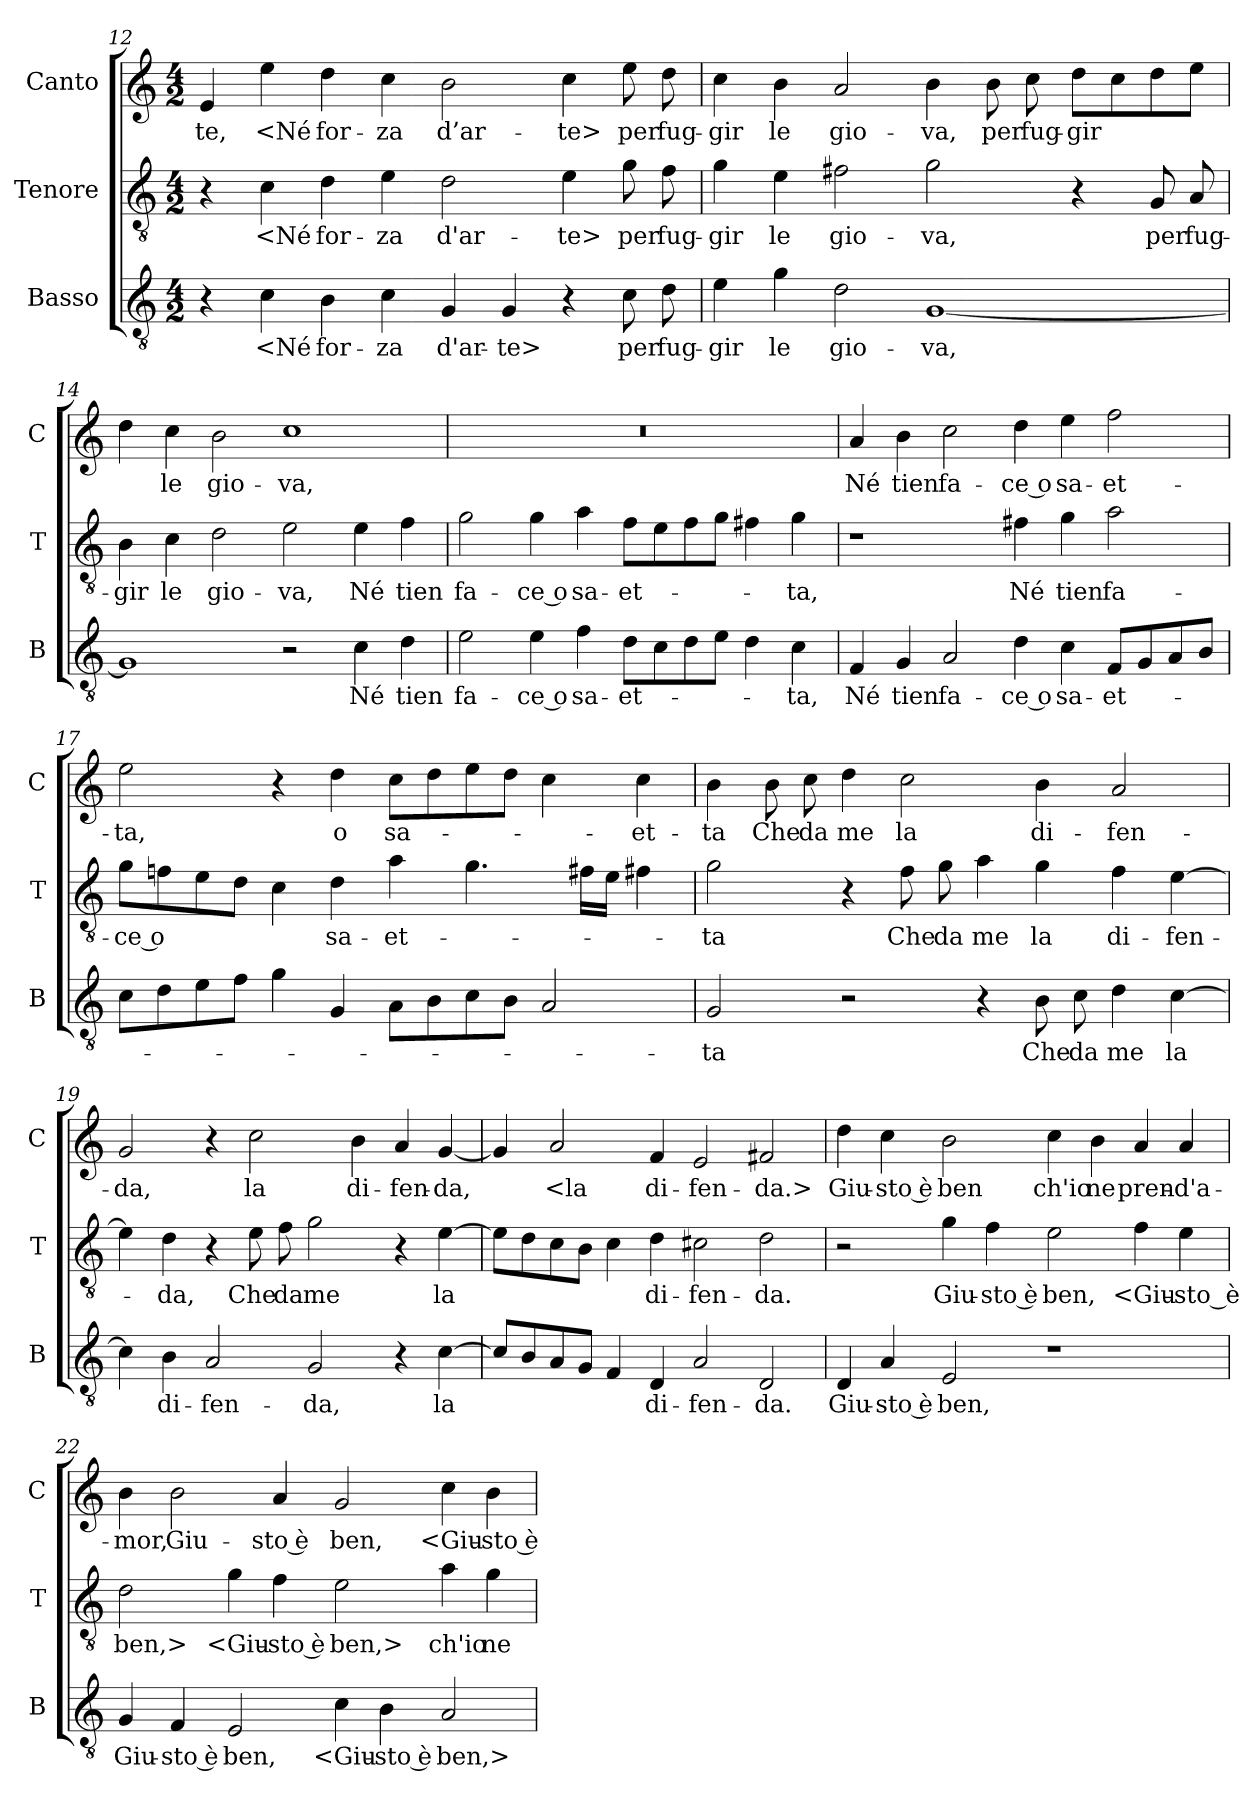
**kern	**text	**kern	**text	**kern	**text
*part3	*part3	*part2	*part2	*part1	*part1
*staff3	*staff3	*staff2	*staff2	*staff1	*staff1
*I"Basso	*	*I"Tenore	*	*I"Canto	*
*I'B	*	*I'T	*	*I'C	*
*clefGv2	*	*clefGv2	*	*clefG2	*
*k[]	*	*k[]	*	*k[]	*
*C:	*	*C:	*	*C:	*
*M4/2	*	*M4/2	*	*M4/2	*
=12	=12	=12	=12	=12	=12
4r	.	4r	.	4e	-te,
4c	<Né	4c	<Né	4ee	<Né
4B	for-	4d	for-	4dd	for-
4c	-za	4e	-za	4cc	-za
4G	d'ar-	2d	d'ar-	2b	d’ar-
4G	-te>	.	.	.	.
4r	.	4e	-te>	4cc	-te>
8c	per	8g	per	8ee	per
8d	fug-	8f	fug-	8dd	fug-
=13	=13	=13	=13	=13	=13
4e	-gir	4g	-gir	4cc	-gir
4g	le	4e	le	4b	le
2d	gio-	2f#X	gio-	2a	gio-
[1G	-va,	2g	-va,	4b	-va,
.	.	.	.	8b	per
.	.	.	.	8cc	fug-
.	.	4r	.	8ddL	-gir
.	.	.	.	8cc	.
.	.	8G	per	8dd	.
.	.	8A	fug-	8eeJ	.
=14	=14	=14	=14	=14	=14
1G]	.	4B	-gir	4dd	.
.	.	4c	le	4cc	le
.	.	2d	gio-	2b	gio-
2r	.	2e	-va,	1cc	-va,
4c	Né	4e	Né	.	.
4d	tien	4f	tien	.	.
=15	=15	=15	=15	=15	=15
2e	fa-	2g	fa-	0r	.
4e	-ce o	4g	-ce o	.	.
4f	sa-	4a	sa-	.	.
8dL	-et-	8fL	-et-	.	.
8c	.	8e	.	.	.
8d	.	8f	.	.	.
8eJ	.	8gJ	.	.	.
4d	.	4f#X	.	.	.
4c	-ta,	4g	-ta,	.	.
=16	=16	=16	=16	=16	=16
4F	Né	1r	.	4a	Né
4G	tien	.	.	4b	tien
2A	fa-	.	.	2cc	fa-
4d	-ce o	4f#X	Né	4dd	-ce o
4c	sa-	4g	tien	4ee	sa-
8FL	-et-	2a	fa-	2ff	-et-
8G	.	.	.	.	.
8A	.	.	.	.	.
8BJ	.	.	.	.	.
=17	=17	=17	=17	=17	=17
8cL	.	8gL	-ce o	2ee	-ta,
8d	.	8fn	.	.	.
8e	.	8e	.	.	.
8fJ	.	8dJ	.	.	.
4g	.	4c	.	4r	.
4G	.	4d	sa-	4dd	o
8AL	.	4a	-et-	8ccL	sa-
8B	.	.	.	8dd	.
8c	.	4.g	.	8ee	.
8BJ	.	.	.	8ddJ	.
2A	.	.	.	4cc	.
.	.	16f#XLL	.	.	.
.	.	16eJJ	.	.	.
.	.	4f#X	.	4cc	-et-
=18	=18	=18	=18	=18	=18
2G	-ta	2g	-ta	4b	-ta
.	.	.	.	8b	Che
.	.	.	.	8cc	da
2r	.	4r	.	4dd	me
.	.	8f	Che	2cc	la
.	.	8g	da	.	.
4r	.	4a	me	.	.
8B	Che	4g	la	4b	di-
8c	da	.	.	.	.
4d	me	4f	di-	2a	-fen-
[4c	la	[4e	-fen-	.	.
=19	=19	=19	=19	=19	=19
4c]	.	4e]	.	2g	-da,
4B	di-	4d	-da,	.	.
2A	-fen-	4r	.	4r	.
.	.	8e	Che	2cc	la
.	.	8f	da	.	.
2G	-da,	2g	me	.	.
.	.	.	.	4b	di-
4r	.	4r	.	4a	-fen-
[4c	la	[4e	la	[4g	-da,
=20	=20	=20	=20	=20	=20
8cL]	.	8eL]	.	4g]	.
8B	.	8d	.	.	.
8A	.	8c	.	2a	<la
8GJ	.	8BJ	.	.	.
4F	.	4c	.	.	.
4D	di-	4d	di-	4f	di-
2A	-fen-	2c#X	-fen-	2e	-fen-
2D	-da.	2d	-da.	2f#X	-da.>
=21	=21	=21	=21	=21	=21
4D	Giu-	2r	.	4dd	Giu-
4A	-sto è	.	.	4cc	-sto è
2E	ben,	4g	Giu-	2b	ben
.	.	4f	-sto è	.	.
1r	.	2e	ben,	4cc	ch'io
.	.	.	.	4b	ne
.	.	4f	<Giu-	4a	pren-
.	.	4e	-sto_è	4a	-d'a-
=22	=22	=22	=22	=22	=22
4G	Giu-	2d	ben,>	4b	-mor,
4F	-sto è	.	.	2b	Giu-
2E	ben,	4g	<Giu-	.	.
.	.	4f	-sto è	4a	-sto è
4c	<Giu-	2e	ben,>	2g	ben,
4B	-sto è	.	.	.	.
2A	ben,>	4a	ch'io	4cc	<Giu-
.	.	4g	ne	4b	-sto è
=	=	=	=	=	=
*-	*-	*-	*-	*-	*-
